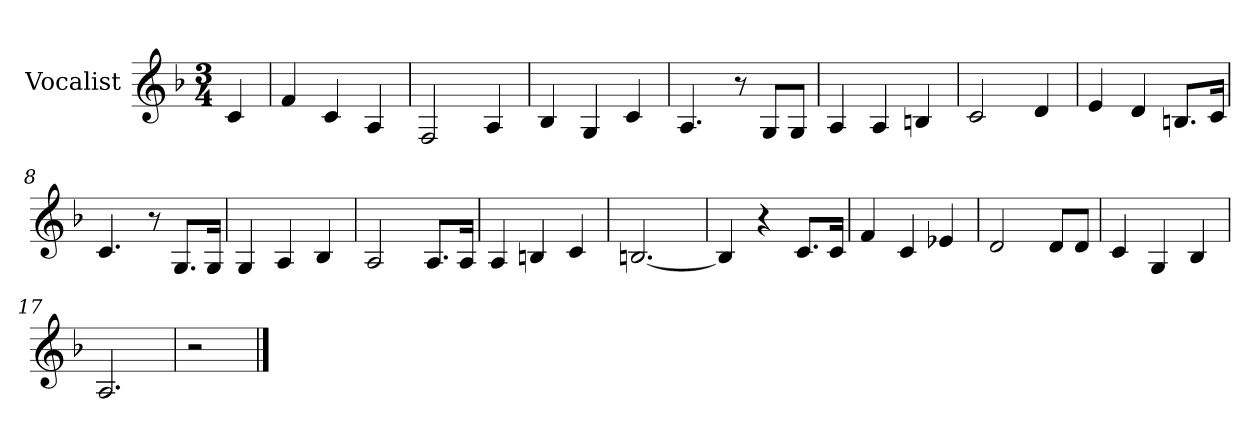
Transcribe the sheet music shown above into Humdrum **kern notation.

**kern
*part1
*staff1
*I"Vocalist
*k[b-]
*F:
*M3/4
=
4c
=1
4f
4c
4A
=2
2F
4A
=3
4B-
4G
4c
=4
4.A
8r
8GL
8GJ
=5
4A
4A
4Bn
=6
2c
4d
=7
4e
4d
8.BnL
16cJk
=8
4.c
8r
8.GL
16GJk
=9
4G
4A
4B-
=10
2A
8.AL
16AJk
=11
4A
4Bn
4c
=12
[2.Bn
=13
4Bn]
4r
8.cL
16cJk
=14
4f
4c
4e-X
=15
2d
8dL
8dJ
=16
4c
4G
4B-
=17
2.A
=18
2r
==
*-
